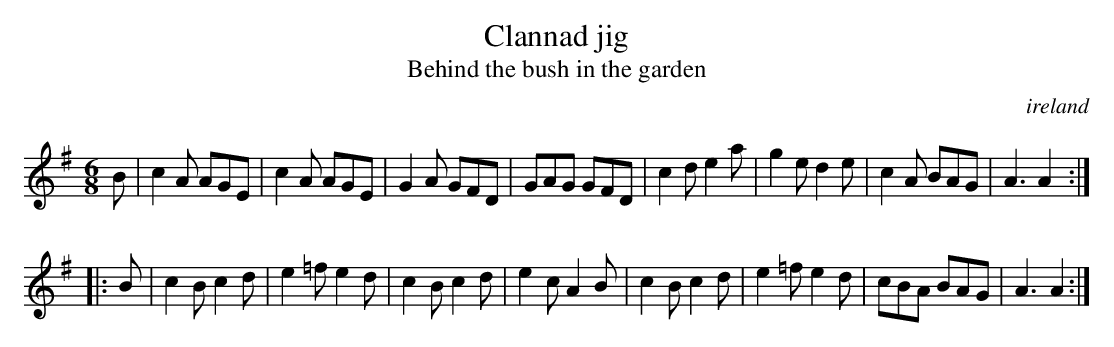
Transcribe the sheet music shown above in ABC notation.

X:1
T:Clannad jig
O:ireland
T:Behind the bush in the garden
O:ireland
M:6/8
K:ADor
B|\
c2A AGE|c2A AGE|G2A GFD|GAG GFD|\
c2d e2a|g2e d2e|c2A BAG|A3 A2::
B|\
c2B c2d|e2=f e2d|c2B c2d|e2c A2B|\
c2B c2d|e2=f e2d|cBA BAG|A3 A2:|
